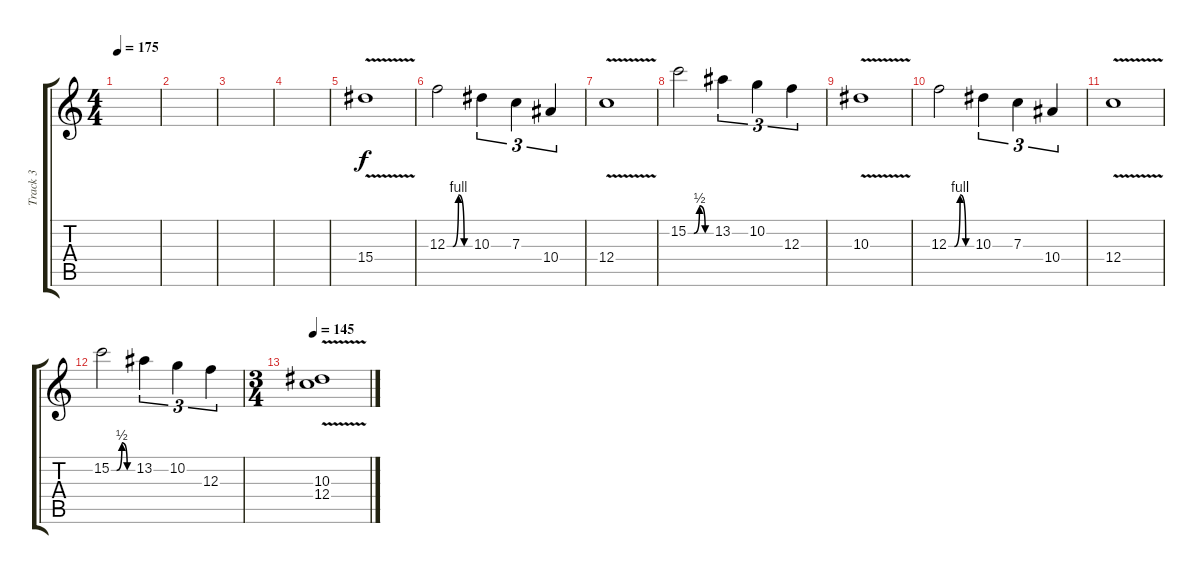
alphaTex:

\track ("Track 3" "Track 3") {instrument distortionguitar}
\staff {score tabs}
\tuning (D4 A3 F3 C3 G2 C2) {hide}
\ts (4 4)
\tempo 175
\clef g2
\ks c
|
|
|
|
15.4{v}.1 |
12.3{be (custom 0 0 15 0 30 4 45 0 60 0)}.2 10.3.4{tu (3 2)} 7.3.4{tu (3 2)} 10.4.4{tu (3 2)} |
12.4{v}.1 |
15.2{be (custom 0 0 15 0 30 2 45 0 60 0)}.2 13.2.4{tu (3 2)} 10.2.4{tu (3 2)} 12.3.4{tu (3 2)} |
10.3{v}.1 |
12.3{be (custom 0 0 15 0 30 4 45 0 60 0)}.2 10.3.4{tu (3 2)} 7.3.4{tu (3 2)} 10.4.4{tu (3 2)} |
12.4{v}.1 |
15.2{be (custom 0 0 15 0 30 2 45 0 60 0)}.2 13.2.4{tu (3 2)} 10.2.4{tu (3 2)} 12.3.4{tu (3 2)} |
\ts (3 4)
\tempo 145
(10.3{v} 12.4).1
